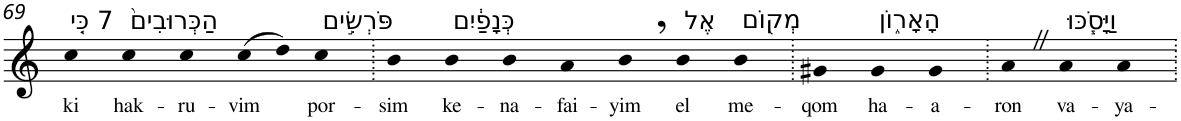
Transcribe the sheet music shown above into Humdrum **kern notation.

**kern	**text
*part1	*part1
*staff1	*staff1
*I"Piano	*
*I'Pno	*
!!LO:PB:g=z
*clefG2	*
*k[]	*
=69	=69
!LO:TX:a:t=7 כִּ֤י	!
!	!LO:LY:b
4cc	ki
!LO:TX:a:t=הַכְּרוּבִים֙	!
!	!LO:LY:b
4cc	hak-
!	!LO:LY:b
4cc	-ru-
!	!LO:LY:b
(>8cc	-vim
8dd)	.
!LO:TX:a:t=פֹּרְשִׂ֣ים	!
!	!LO:LY:b
4cc	por-
=70.	=70.
!	!LO:LY:b
4b	-sim
!LO:TX:a:t=כְּנָפַ֔יִם	!
!	!LO:LY:b
4b	ke-
!	!LO:LY:b
4b	-na-
!	!LO:LY:b
4a	-fai-
!	!LO:LY:b
4b,	-yim
!LO:TX:a:t=אֶל	!
!	!LO:LY:b
4b	el
!LO:TX:a:t=מְק֖וֹם	!
!	!LO:LY:b
4b	me-
=71.	=71.
!	!LO:LY:b
4g#X	-qom
!LO:TX:a:t=הָאָר֑וֹן	!
!	!LO:LY:b
4g#	ha-
!	!LO:LY:b
4g#	-a-
=72.	=72.
!	!LO:LY:b
4aZ	-ron
!LO:TX:a:t=וַיָּסֹ֧כּוּ	!
!	!LO:LY:b
4a	va-
!	!LO:LY:b
4a	-ya-
=.	=.
*-	*-
